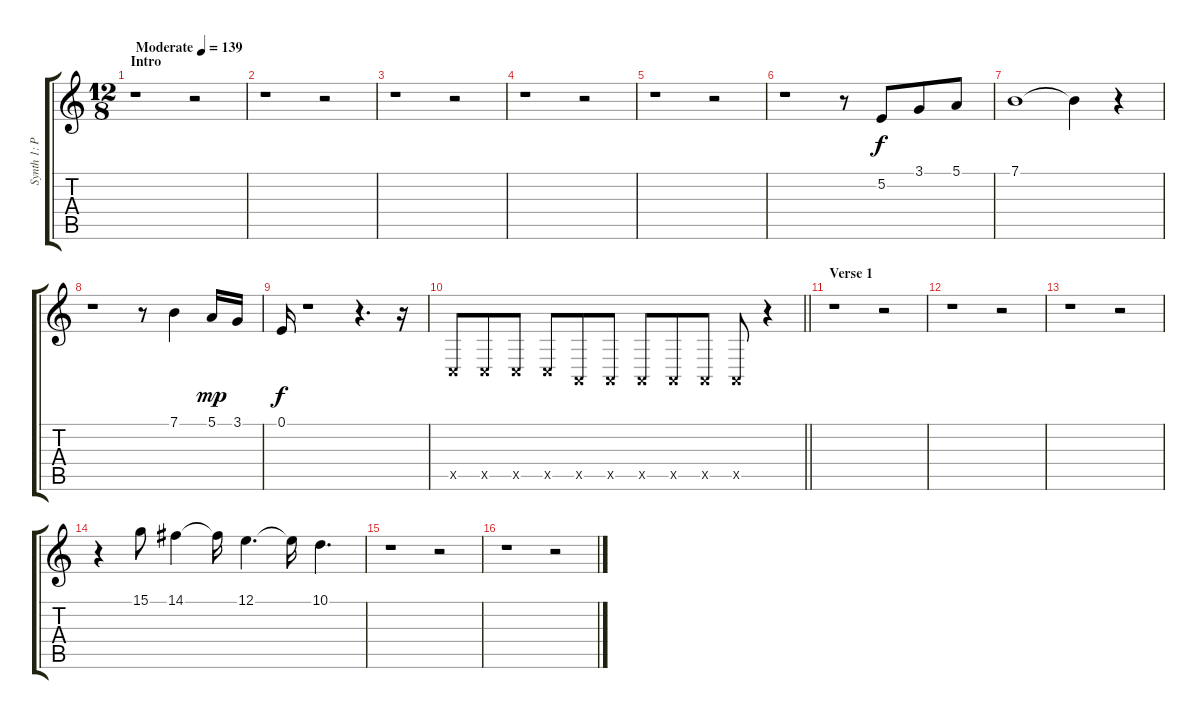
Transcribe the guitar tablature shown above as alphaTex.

\track ("Synth 1: Patrick Moraz" "Synth 1: P") {instrument fx5brightness}
\staff {score tabs}
\tuning (E4 B3 G3 D3 A2 E2) {hide}
\ts (12 8)
\section ("" "Intro")
\tempo (139 "Moderate")
\clef g2
\ks c
r.1{dy f instrument fx5brightness} r.2 |
r.1 r.2 |
r.1 r.2 |
r.1 r.2 |
r.1 r.2 |
r.1 r.8 5.2.8 3.1.8 5.1.8 |
7.1.1 7.1{t}.4 r.4 |
r.1 r.8 7.1.4 5.1.16{dy mp} 3.1.16 |
0.1.16{dy f} r.1 r.4{d} r.16 |
\barLineRight lightlight
3.5{x}.8 3.5{x}.8 3.5{x}.8 3.5{x}.8 0.5{x}.8 0.5{x}.8 0.5{x}.8 0.5{x}.8 0.5{x}.8 0.5{x}.8 r.4 |
\section ("" "Verse 1")
r.1 r.2 |
r.1 r.2 |
r.1 r.2 |
r.4 15.1.8 14.1.4 14.1{t}.16 12.1.4{d} 12.1{t}.16 10.1.4{d} |
r.1 r.2 |
r.1 r.2
